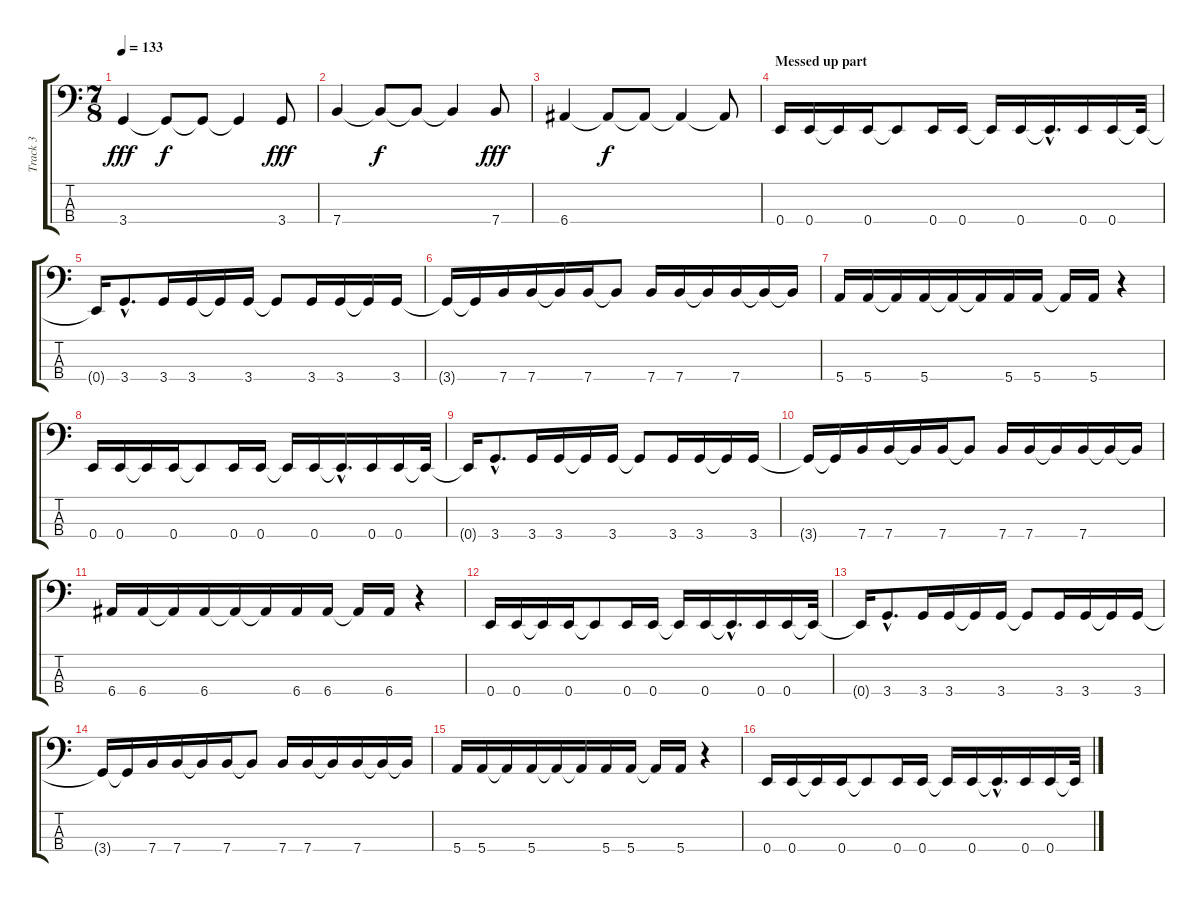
\track ("Track 3" "Track 3") {instrument electricbassfinger}
\staff {score tabs}
\tuning (G2 D2 A1 E1) {hide}
\ts (7 8)
\tempo 133
\clef f4
\ks c
3.4.4{dy fff} 3.4{t}.8{dy f} 3.4{t}.8 3.4{t}.4 3.4.8{dy fff} |
7.4.4 7.4{t}.8{dy f} 7.4{t}.8 7.4{t}.4 7.4.8{dy fff} |
6.4.4 6.4{t}.8{dy f} 6.4{t}.8 6.4{t}.4 6.4{t}.8 |
\section ("" "Messed up part")
0.4.16 0.4.16 0.4{t}.16 0.4.16 0.4{t}.8 0.4.16 0.4.16 0.4{t}.16 0.4.16 0.4{hac t}.16{d} 0.4.16 0.4.16 0.4{t}.32 |
0.4{t}.16 3.4{hac}.8{d} 3.4.16 3.4.16 3.4{t}.16 3.4.16 3.4{t}.8 3.4.16 3.4.16 3.4{t}.16 3.4.16 |
3.4{t}.16 3.4{t}.16 7.4.16 7.4.16 7.4{t}.16 7.4.16 7.4{t}.8 7.4.16 7.4.16 7.4{t}.16 7.4.16 7.4{t}.16 7.4{t}.16 |
5.4.16 5.4.16 5.4{t}.16 5.4.16 5.4{t}.16 5.4{t}.16 5.4.16 5.4.16 5.4{t}.16 5.4.16 r.4 |
0.4.16 0.4.16 0.4{t}.16 0.4.16 0.4{t}.8 0.4.16 0.4.16 0.4{t}.16 0.4.16 0.4{hac t}.16{d} 0.4.16 0.4.16 0.4{t}.32 |
0.4{t}.16 3.4{hac}.8{d} 3.4.16 3.4.16 3.4{t}.16 3.4.16 3.4{t}.8 3.4.16 3.4.16 3.4{t}.16 3.4.16 |
3.4{t}.16 3.4{t}.16 7.4.16 7.4.16 7.4{t}.16 7.4.16 7.4{t}.8 7.4.16 7.4.16 7.4{t}.16 7.4.16 7.4{t}.16 7.4{t}.16 |
6.4.16 6.4.16 6.4{t}.16 6.4.16 6.4{t}.16 6.4{t}.16 6.4.16 6.4.16 6.4{t}.16 6.4.16 r.4 |
0.4.16 0.4.16 0.4{t}.16 0.4.16 0.4{t}.8 0.4.16 0.4.16 0.4{t}.16 0.4.16 0.4{hac t}.16{d} 0.4.16 0.4.16 0.4{t}.32 |
0.4{t}.16 3.4{hac}.8{d} 3.4.16 3.4.16 3.4{t}.16 3.4.16 3.4{t}.8 3.4.16 3.4.16 3.4{t}.16 3.4.16 |
3.4{t}.16 3.4{t}.16 7.4.16 7.4.16 7.4{t}.16 7.4.16 7.4{t}.8 7.4.16 7.4.16 7.4{t}.16 7.4.16 7.4{t}.16 7.4{t}.16 |
5.4.16 5.4.16 5.4{t}.16 5.4.16 5.4{t}.16 5.4{t}.16 5.4.16 5.4.16 5.4{t}.16 5.4.16 r.4 |
0.4.16 0.4.16 0.4{t}.16 0.4.16 0.4{t}.8 0.4.16 0.4.16 0.4{t}.16 0.4.16 0.4{hac t}.16{d} 0.4.16 0.4.16 0.4{t}.32
